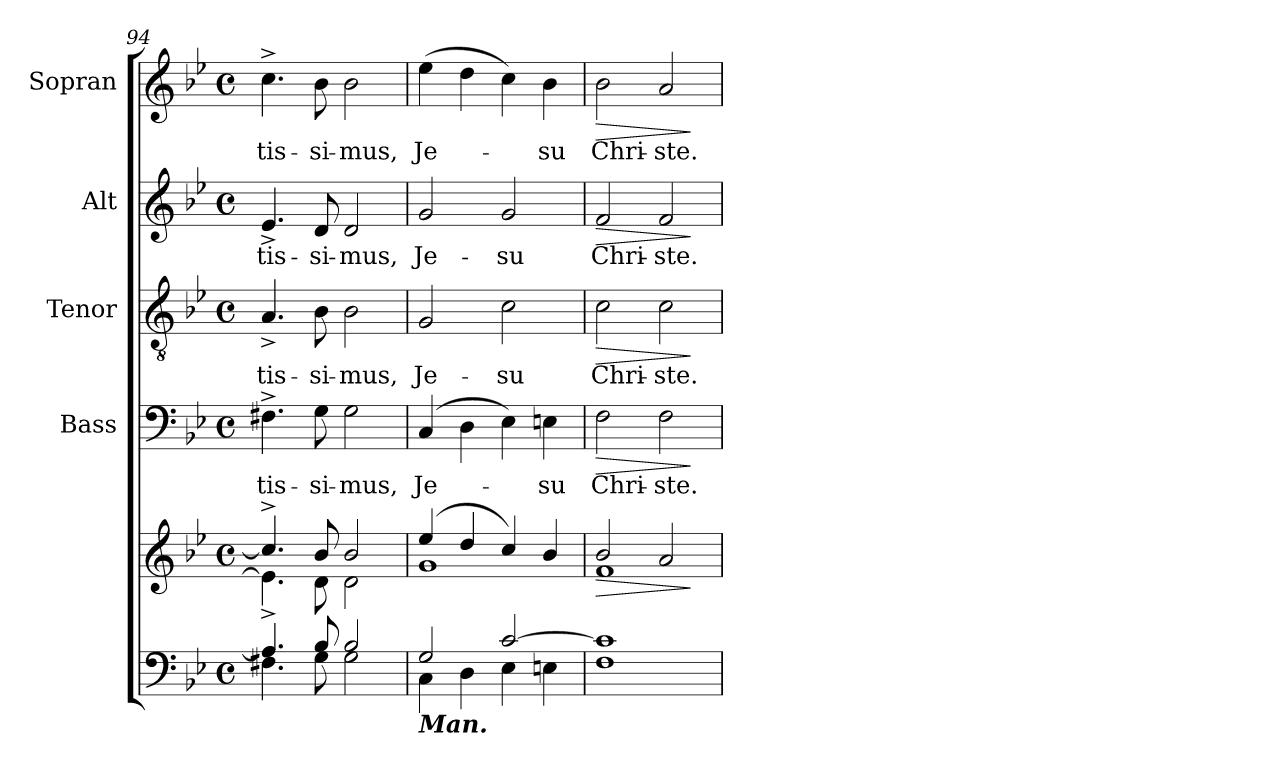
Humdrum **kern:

**kern	**kern	**dynam	**kern	**text	**dynam	**kern	**text	**dynam	**kern	**text	**dynam	**kern	**text	**dynam
*part5	*part5	*part5	*part4	*part4	*part4	*part3	*part3	*part3	*part2	*part2	*part2	*part1	*part1	*part1
*staff6	*staff5	*staff5/6	*staff4	*staff4	*staff4	*staff3	*staff3	*staff3	*staff2	*staff2	*staff2	*staff1	*staff1	*staff1
*	*	*	*I"Bass	*	*	*I"Tenor	*	*	*I"Alt	*	*	*I"Sopran	*	*
*	*	*	*I'B.	*	*	*I'T.	*	*	*I'A.	*	*	*I'S.	*	*
*clefF4	*clefG2	*	*clefF4	*	*	*clefGv2	*	*	*clefG2	*	*	*clefG2	*	*
*k[b-e-]	*k[b-e-]	*	*k[b-e-]	*	*	*k[b-e-]	*	*	*k[b-e-]	*	*	*k[b-e-]	*	*
*B-:	*B-:	*	*B-:	*	*	*B-:	*	*	*B-:	*	*	*B-:	*	*
*M4/4	*M4/4	*	*M4/4	*	*	*M4/4	*	*	*M4/4	*	*	*M4/4	*	*
*met(c)	*met(c)	*	*met(c)	*	*	*met(c)	*	*	*met(c)	*	*	*met(c)	*	*
=94	=94	=94	=94	=94	=94	=94	=94	=94	=94	=94	=94	=94	=94	=94
*^	*^	*	*	*	*	*	*	*	*	*	*	*	*	*
!	!	!	!	!	!	!LO:LY:b	!	!	!LO:LY:b	!	!	!LO:LY:b	!	!	!LO:LY:b	!
4.A^</]	4.F#X\	4.cc^>/]	4.e-\]	.	4.F#X^>\	-tis-	.	4.A^>/	-tis-	.	4.e-^>/	-tis-	.	4.cc^>\	-tis-	.
!	!	!	!	!	!	!LO:LY:b	!	!	!LO:LY:b	!	!	!LO:LY:b	!	!	!LO:LY:b	!
8B-/	8G\	8b-/	8d\	.	8G\	-si-	.	8B-\	-si-	.	8d/	-si-	.	8b-\	-si-	.
!	!	!	!	!	!	!LO:LY:b	!	!	!LO:LY:b	!	!	!LO:LY:b	!	!	!LO:LY:b	!
2B-/	2G\	2b-/	2d\	.	2G\	-mus,	.	2B-\	-mus,	.	2d/	-mus,	.	2b-\	-mus,	.
=95	=95	=95	=95	=95	=95	=95	=95	=95	=95	=95	=95	=95	=95	=95	=95	=95
!LO:TX:b:Bi:t=Man.	!	!	!	!	!	!	!	!	!	!	!	!	!	!	!	!
!	!	!	!	!	!	!LO:LY:b	!	!	!LO:LY:b	!	!	!LO:LY:b	!	!	!LO:LY:b	!
2G/	4C\	(4ee-/	1g	.	(4C/	Je-	.	2G/	Je-	.	2g/	Je-	.	(>4ee-\	Je-	.
.	4D\	4dd/	.	.	4D\	.	.	.	.	.	.	.	.	4dd\	.	.
!	!	!	!	!	!	!	!	!	!LO:LY:b	!	!	!LO:LY:b	!	!	!	!
[>2c/	4E-\	4cc/)	.	.	4E-\)	.	.	2c\	-su	.	2g/	-su	.	4cc\)	.	.
!	!	!	!	!	!	!LO:LY:b	!	!	!	!	!	!	!	!	!LO:LY:b	!
.	4En\	4b-/	.	.	4En\	-su	.	.	.	.	.	.	.	4b-\	-su	.
=96	=96	=96	=96	=96	=96	=96	=96	=96	=96	=96	=96	=96	=96	=96	=96	=96
!	!	!	!	!LO:HP:b	!	!LO:LY:b	!LO:HP:b	!	!LO:LY:b	!LO:HP:b	!	!LO:LY:b	!LO:HP:b	!	!LO:LY:b	!LO:HP:b
1c]	1F	2b-/	1f	>	2F\	Chri-	>	2c\	Chri-	>	2f/	Chri-	>	2b-\	Chri-	>
!	!	!	!	!	!	!LO:LY:b	!	!	!LO:LY:b	!	!	!LO:LY:b	!	!	!LO:LY:b	!
.	.	2a/	.	.	2F\	-ste.	.	2c\	-ste.	.	2f/	-ste.	.	2a/	-ste.	.
*v	*v	*	*	*	*	*	*	*	*	*	*	*	*	*	*	*
*	*v	*v	*	*	*	*	*	*	*	*	*	*	*	*	*
.	.	]	.	.	]	.	.	]	.	.	]	.	.	]
=	=	=	=	=	=	=	=	=	=	=	=	=	=	=
*-	*-	*-	*-	*-	*-	*-	*-	*-	*-	*-	*-	*-	*-	*-
